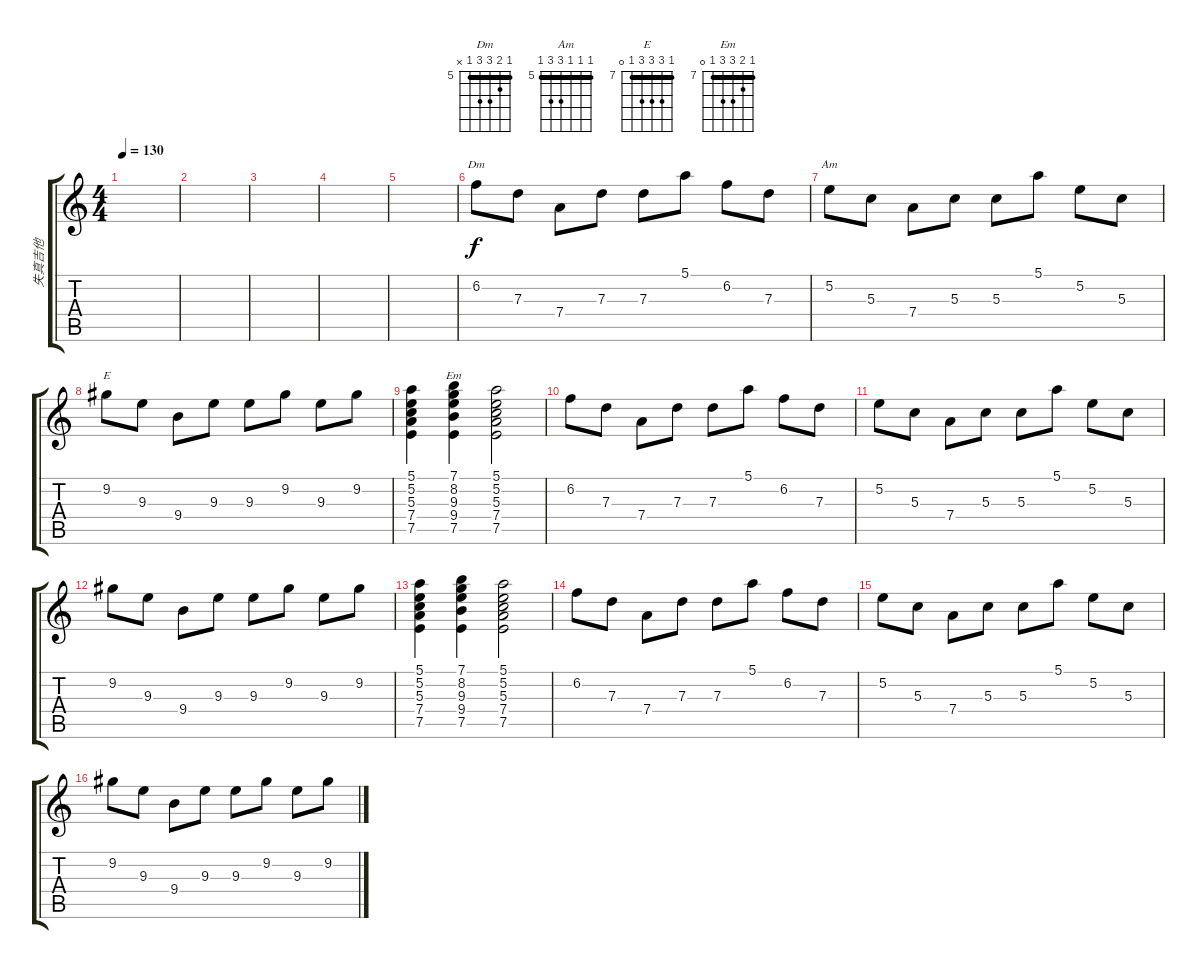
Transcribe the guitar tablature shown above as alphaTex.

\track ("失真吉他" "失真吉他") {instrument distortionguitar}
\staff {score tabs}
\tuning (E4 B3 G3 D3 A2 E2) {hide}
\chord ("Dm" 5 6 7 7 5 x) {firstfret 5 barre 5}
\chord ("Am" 5 5 5 7 7 5) {firstfret 5 barre 5}
\chord ("E" 7 9 9 9 7 0) {firstfret 7 barre 7}
\chord ("Em" 7 8 9 9 7 0) {firstfret 7 barre 7}
\ts (4 4)
\tempo 130
\clef g2
\ks c
|
|
|
|
|
6.2.8{ch "Dm"} 7.3.8 7.4.8 7.3.8 7.3.8 5.1.8 6.2.8 7.3.8 |
5.2.8{ch "Am"} 5.3.8 7.4.8 5.3.8 5.3.8 5.1.8 5.2.8 5.3.8 |
9.2.8{ch "E"} 9.3.8 9.4.8 9.3.8 9.3.8 9.2.8 9.3.8 9.2.8 |
(5.1 5.2 5.3 7.4 7.5).4 (7.1 8.2 9.3 9.4 7.5).4{ch "Em"} (5.1 5.2 5.3 7.4 7.5).2 |
6.2.8 7.3.8 7.4.8 7.3.8 7.3.8 5.1.8 6.2.8 7.3.8 |
5.2.8 5.3.8 7.4.8 5.3.8 5.3.8 5.1.8 5.2.8 5.3.8 |
9.2.8 9.3.8 9.4.8 9.3.8 9.3.8 9.2.8 9.3.8 9.2.8 |
(5.1 5.2 5.3 7.4 7.5).4 (7.1 8.2 9.3 9.4 7.5).4 (5.1 5.2 5.3 7.4 7.5).2 |
6.2.8 7.3.8 7.4.8 7.3.8 7.3.8 5.1.8 6.2.8 7.3.8 |
5.2.8 5.3.8 7.4.8 5.3.8 5.3.8 5.1.8 5.2.8 5.3.8 |
9.2.8 9.3.8 9.4.8 9.3.8 9.3.8 9.2.8 9.3.8 9.2.8
